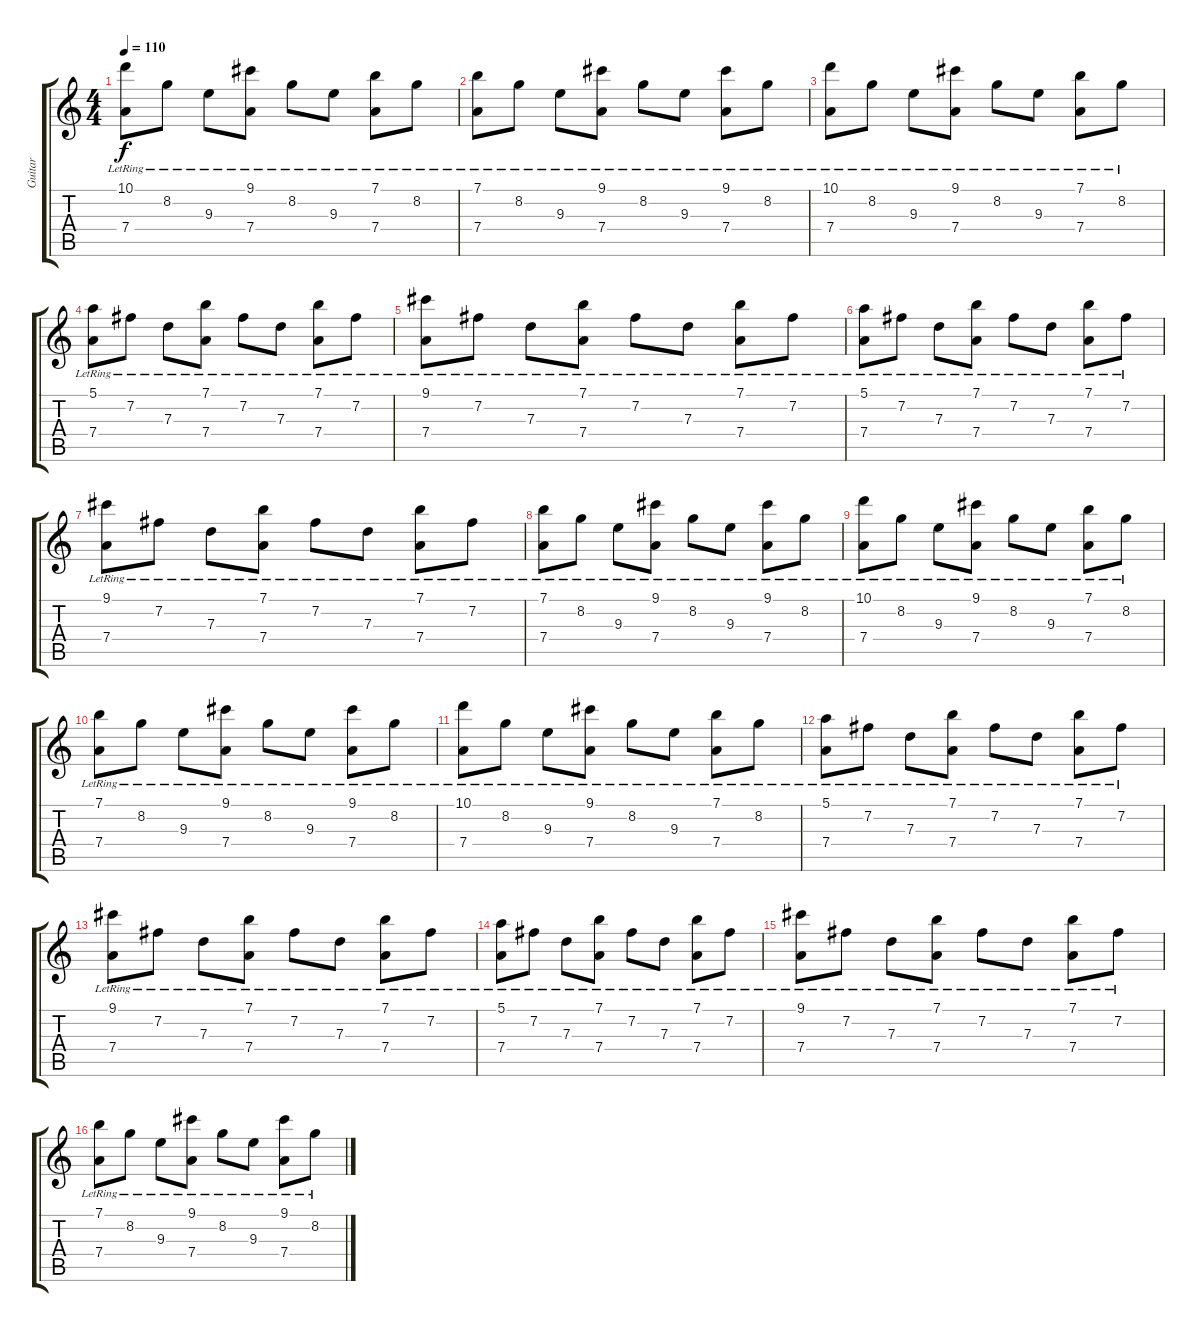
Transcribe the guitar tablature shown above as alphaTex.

\track ("Guitar" "Guitar") {instrument acousticguitarsteel}
\staff {score tabs}
\tuning (E4 B3 G3 D3 A2 E2) {hide}
\ts (4 4)
\tempo 110
\clef g2
\ks c
(10.1{lr} 7.4{lr}).8{dy f} 8.2{lr}.8 9.3{lr}.8 (9.1{lr} 7.4{lr}).8 8.2{lr}.8 9.3{lr}.8 (7.1{lr} 7.4{lr}).8 8.2{lr}.8 |
(7.1{lr} 7.4{lr}).8 8.2{lr}.8 9.3{lr}.8 (9.1{lr} 7.4{lr}).8 8.2{lr}.8 9.3{lr}.8 (9.1{lr} 7.4{lr}).8 8.2{lr}.8 |
(10.1{lr} 7.4{lr}).8 8.2{lr}.8 9.3{lr}.8 (9.1{lr} 7.4{lr}).8 8.2{lr}.8 9.3{lr}.8 (7.1{lr} 7.4{lr}).8 8.2{lr}.8 |
(5.1{lr} 7.4{lr}).8 7.2{lr}.8 7.3{lr}.8 (7.1{lr} 7.4{lr}).8 7.2{lr}.8 7.3{lr}.8 (7.1{lr} 7.4{lr}).8 7.2{lr}.8 |
(9.1{lr} 7.4{lr}).8 7.2{lr}.8 7.3{lr}.8 (7.1{lr} 7.4{lr}).8 7.2{lr}.8 7.3{lr}.8 (7.1{lr} 7.4{lr}).8 7.2{lr}.8 |
(5.1{lr} 7.4{lr}).8 7.2{lr}.8 7.3{lr}.8 (7.1{lr} 7.4{lr}).8 7.2{lr}.8 7.3{lr}.8 (7.1{lr} 7.4{lr}).8 7.2{lr}.8 |
(9.1{lr} 7.4{lr}).8 7.2{lr}.8 7.3{lr}.8 (7.1{lr} 7.4{lr}).8 7.2{lr}.8 7.3{lr}.8 (7.1{lr} 7.4{lr}).8 7.2{lr}.8 |
(7.1{lr} 7.4{lr}).8 8.2{lr}.8 9.3{lr}.8 (9.1{lr} 7.4{lr}).8 8.2{lr}.8 9.3{lr}.8 (9.1{lr} 7.4{lr}).8 8.2{lr}.8 |
(10.1{lr} 7.4{lr}).8 8.2{lr}.8 9.3{lr}.8 (9.1{lr} 7.4{lr}).8 8.2{lr}.8 9.3{lr}.8 (7.1{lr} 7.4{lr}).8 8.2{lr}.8 |
(7.1{lr} 7.4{lr}).8 8.2{lr}.8 9.3{lr}.8 (9.1{lr} 7.4{lr}).8 8.2{lr}.8 9.3{lr}.8 (9.1{lr} 7.4{lr}).8 8.2{lr}.8 |
(10.1{lr} 7.4{lr}).8 8.2{lr}.8 9.3{lr}.8 (9.1{lr} 7.4{lr}).8 8.2{lr}.8 9.3{lr}.8 (7.1{lr} 7.4{lr}).8 8.2{lr}.8 |
(5.1{lr} 7.4{lr}).8 7.2{lr}.8 7.3{lr}.8 (7.1{lr} 7.4{lr}).8 7.2{lr}.8 7.3{lr}.8 (7.1{lr} 7.4{lr}).8 7.2{lr}.8 |
(9.1{lr} 7.4{lr}).8 7.2{lr}.8 7.3{lr}.8 (7.1{lr} 7.4{lr}).8 7.2{lr}.8 7.3{lr}.8 (7.1{lr} 7.4{lr}).8 7.2{lr}.8 |
(5.1{lr} 7.4{lr}).8 7.2{lr}.8 7.3{lr}.8 (7.1{lr} 7.4{lr}).8 7.2{lr}.8 7.3{lr}.8 (7.1{lr} 7.4{lr}).8 7.2{lr}.8 |
(9.1{lr} 7.4{lr}).8 7.2{lr}.8 7.3{lr}.8 (7.1{lr} 7.4{lr}).8 7.2{lr}.8 7.3{lr}.8 (7.1{lr} 7.4{lr}).8 7.2{lr}.8 |
(7.1{lr} 7.4{lr}).8 8.2{lr}.8 9.3{lr}.8 (9.1{lr} 7.4{lr}).8 8.2{lr}.8 9.3{lr}.8 (9.1{lr} 7.4{lr}).8 8.2{lr}.8
